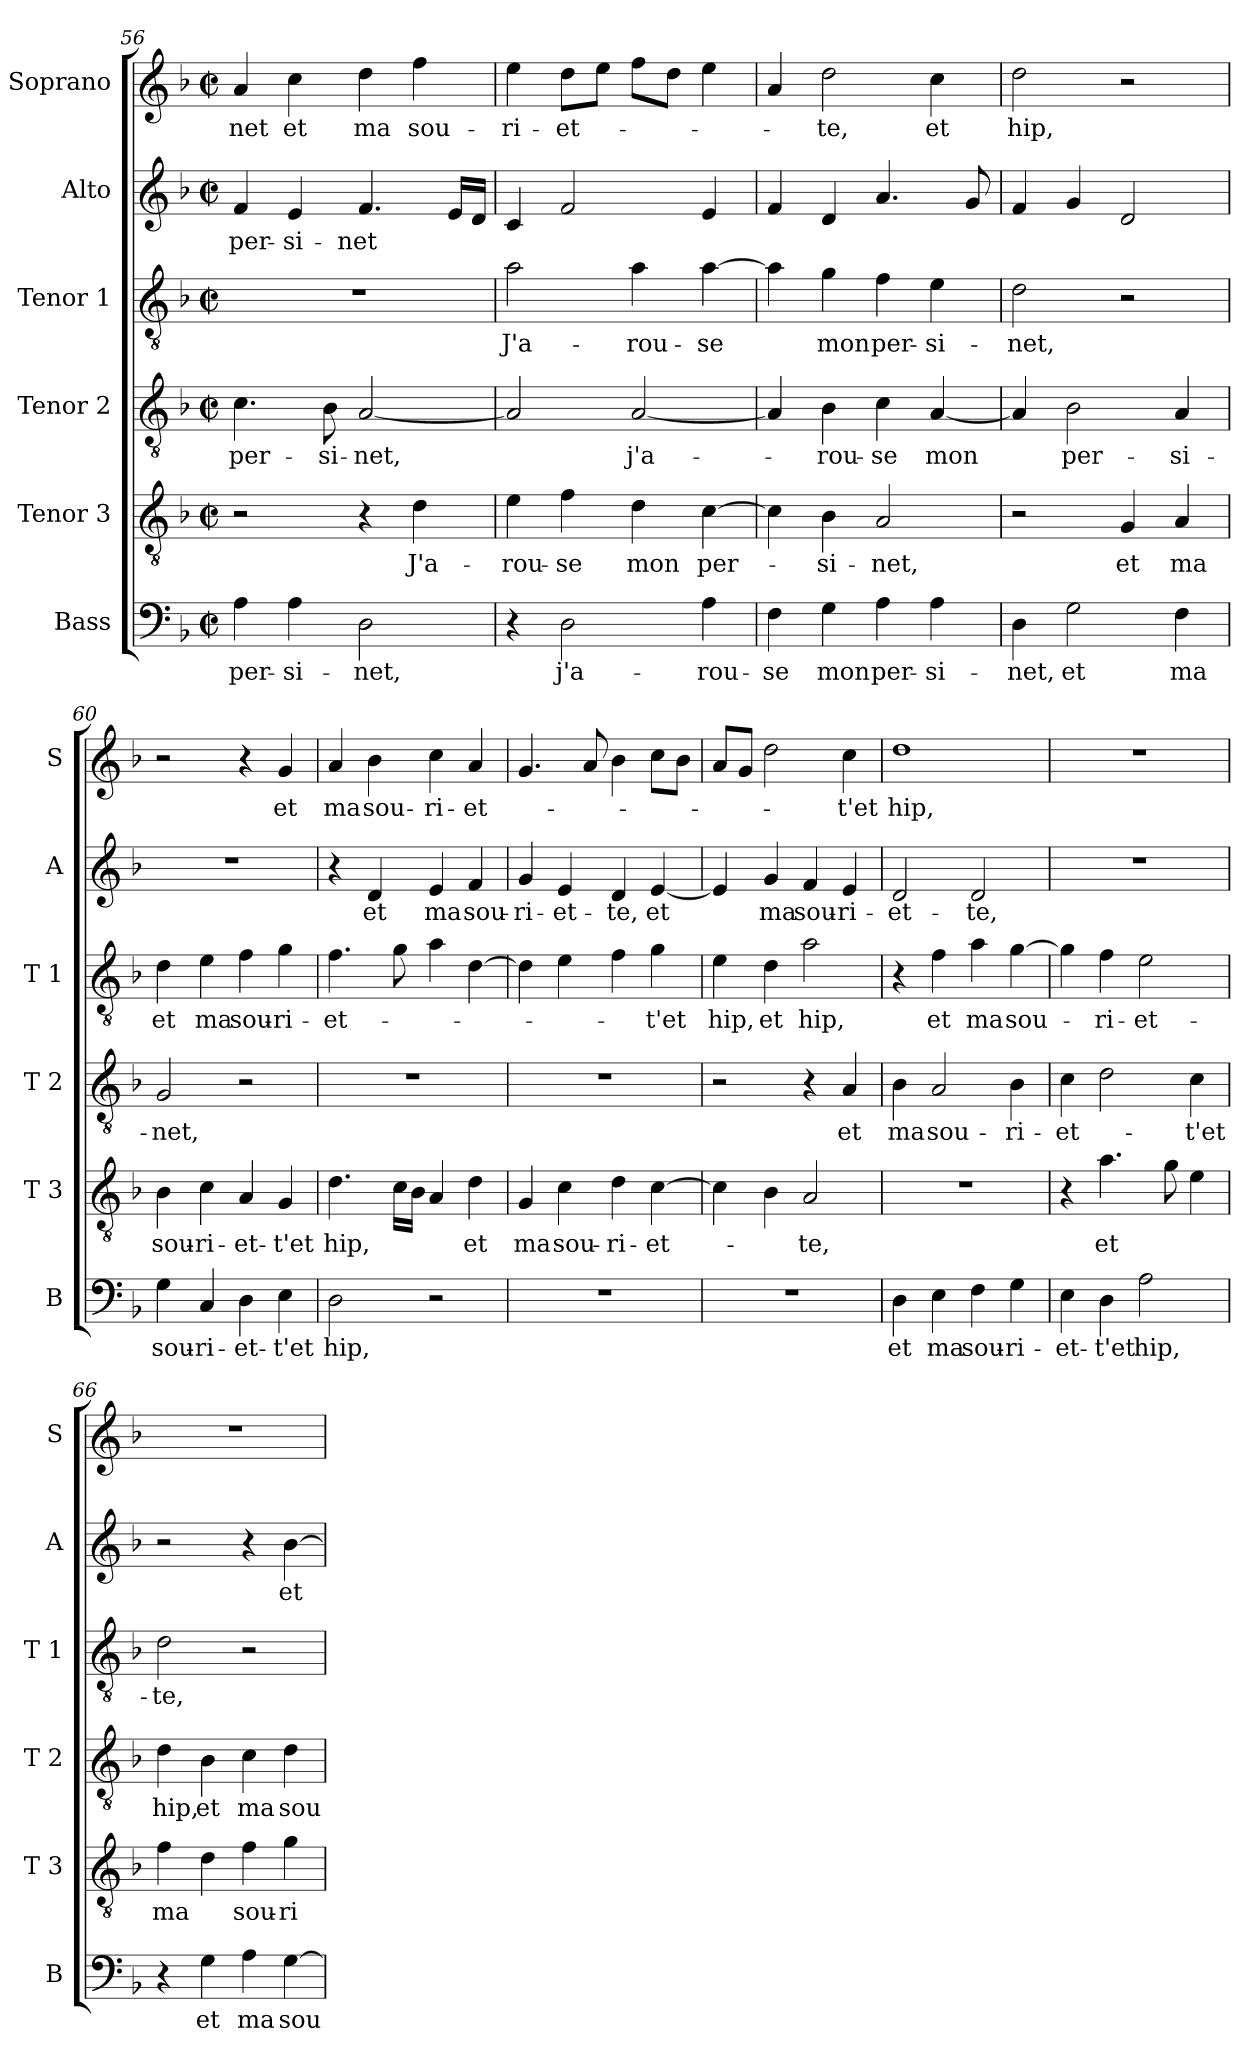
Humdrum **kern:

**kern	**text	**kern	**text	**kern	**text	**kern	**text	**kern	**text	**kern	**text
*part6	*part6	*part5	*part5	*part4	*part4	*part3	*part3	*part2	*part2	*part1	*part1
*staff6	*staff6	*staff5	*staff5	*staff4	*staff4	*staff3	*staff3	*staff2	*staff2	*staff1	*staff1
*I"Bass	*	*I"Tenor 3	*	*I"Tenor 2	*	*I"Tenor 1	*	*I"Alto	*	*I"Soprano	*
*I'B	*	*I'T 3	*	*I'T 2	*	*I'T 1	*	*I'A	*	*I'S	*
*clefF4	*	*clefGv2	*	*clefGv2	*	*clefGv2	*	*clefG2	*	*clefG2	*
*k[b-]	*	*k[b-]	*	*k[b-]	*	*k[b-]	*	*k[b-]	*	*k[b-]	*
*F:	*	*F:	*	*F:	*	*F:	*	*F:	*	*F:	*
*M2/2	*	*M2/2	*	*M2/2	*	*M2/2	*	*M2/2	*	*M2/2	*
*met(c|)	*	*met(c|)	*	*met(c|)	*	*met(c|)	*	*met(c|)	*	*met(c|)	*
=56	=56	=56	=56	=56	=56	=56	=56	=56	=56	=56	=56
4A\	per-	2r	.	4.c\	per-	1r	.	4f/	per-	4a/	-net
4A\	-si-	.	.	.	.	.	.	4e/	-si-	4cc\	et
.	.	.	.	8B-\	-si-	.	.	.	.	.	.
2D\	-net,	4r	.	[2A/	-net,	.	.	4.f/	-net	4dd\	ma
.	.	4d\	J'a-	.	.	.	.	.	.	4ff\	sou-
.	.	.	.	.	.	.	.	16e/LL	.	.	.
.	.	.	.	.	.	.	.	16d/JJ	.	.	.
!!LO:PB:g=z
=57	=57	=57	=57	=57	=57	=57	=57	=57	=57	=57	=57
4r	.	4e\	-rou-	2A/]	.	2a\	J'a-	4c/	.	4ee\	-ri-
2D\	j'a-	4f\	-se	.	.	.	.	2f/	.	8dd\L	-et-
.	.	.	.	.	.	.	.	.	.	8ee\J	.
.	.	4d\	mon	[2A/	j'a-	4a\	-rou-	.	.	8ff\L	.
.	.	.	.	.	.	.	.	.	.	8dd\J	.
4A\	-rou-	[4c\	per-	.	.	[4a\	-se	4e/	.	4ee\	.
=58	=58	=58	=58	=58	=58	=58	=58	=58	=58	=58	=58
4F\	-se	4c\]	.	4A/]	.	4a\]	.	4f/	.	4a/	.
4G\	mon	4B-\	-si-	4B-\	-rou-	4g\	mon	4d/	.	2dd\	-te,
4A\	per-	2A/	-net,	4c\	-se	4f\	per-	4.a/	.	.	.
4A\	-si-	.	.	[4A/	mon	4e\	-si-	.	.	4cc\	et
.	.	.	.	.	.	.	.	8g/	.	.	.
=59	=59	=59	=59	=59	=59	=59	=59	=59	=59	=59	=59
4D\	-net,	2r	.	4A/]	.	2d\	-net,	4f/	.	2dd\	hip,
2G\	et	.	.	2B-\	per-	.	.	4g/	.	.	.
.	.	4G/	et	.	.	2r	.	2d/	.	2r	.
4F\	ma	4A/	ma	4A/	-si-	.	.	.	.	.	.
=60	=60	=60	=60	=60	=60	=60	=60	=60	=60	=60	=60
4G\	sou-	4B-\	sou-	2G/	-net,	4d\	et	1r	.	2r	.
4C/	-ri-	4c\	-ri-	.	.	4e\	ma	.	.	.	.
4D\	-et-	4A/	-et-	2r	.	4f\	sou-	.	.	4r	.
4E\	-t'et	4G/	-t'et	.	.	4g\	-ri-	.	.	4g/	et
=61	=61	=61	=61	=61	=61	=61	=61	=61	=61	=61	=61
2D\	hip,	4.d\	hip,	1r	.	4.f\	-et-	4r	.	4a/	ma
.	.	.	.	.	.	.	.	4d/	et	4b-\	sou-
.	.	16c\LL	.	.	.	8g\	.	.	.	.	.
.	.	16B-\JJ	.	.	.	.	.	.	.	.	.
2r	.	4A/	.	.	.	4a\	.	4e/	ma	4cc\	-ri-
.	.	4d\	et	.	.	[4d\	.	4f/	sou-	4a/	-et-
=62	=62	=62	=62	=62	=62	=62	=62	=62	=62	=62	=62
1r	.	4G/	ma	1r	.	4d\]	.	4g/	-ri-	4.g/	.
.	.	4c\	sou-	.	.	4e\	.	4e/	-et-	.	.
.	.	.	.	.	.	.	.	.	.	8a/	.
.	.	4d\	-ri-	.	.	4f\	.	4d/	-te,	4b-\	.
.	.	[4c\	-et-	.	.	4g\	-t'et	[4e/	et	8cc\L	.
.	.	.	.	.	.	.	.	.	.	8b-\J	.
!!LO:LB:g=z
=63	=63	=63	=63	=63	=63	=63	=63	=63	=63	=63	=63
1r	.	4c\]	.	2r	.	4e\	hip,	4e/]	.	8a/L	.
.	.	.	.	.	.	.	.	.	.	8g/J	.
.	.	4B-\	.	.	.	4d\	et	4g/	ma	2dd\	.
.	.	2A/	-te,	4r	.	2a\	hip,	4f/	sou-	.	.
.	.	.	.	4A/	et	.	.	4e/	-ri-	4cc\	-t'et
=64	=64	=64	=64	=64	=64	=64	=64	=64	=64	=64	=64
4D\	et	1r	.	4B-\	ma	4r	.	2d/	-et-	1dd	hip,
4E\	ma	.	.	2A/	sou-	4f\	et	.	.	.	.
4F\	sou-	.	.	.	.	4a\	ma	2d/	-te,	.	.
4G\	-ri-	.	.	4B-\	-ri-	[4g\	sou-	.	.	.	.
=65	=65	=65	=65	=65	=65	=65	=65	=65	=65	=65	=65
4E\	-et-	4r	.	4c\	-et-	4g\]	.	1r	.	1r	.
4D\	-t'et	4.a\	et	2d\	.	4f\	-ri-	.	.	.	.
2A\	hip,	.	.	.	.	2e\	-et-	.	.	.	.
.	.	8g\	.	.	.	.	.	.	.	.	.
.	.	4e\	.	4c\	-t'et	.	.	.	.	.	.
=66	=66	=66	=66	=66	=66	=66	=66	=66	=66	=66	=66
4r	.	4f\	ma	4d\	hip,	2d\	-te,	2r	.	1r	.
4G\	et	4d\	.	4B-\	et	.	.	.	.	.	.
4A\	ma	4f\	sou-	4c\	ma	2r	.	4r	.	.	.
[4G\	sou-	4g\	-ri-	4d\	sou-	.	.	[4b-\	et	.	.
=	=	=	=	=	=	=	=	=	=	=	=
*-	*-	*-	*-	*-	*-	*-	*-	*-	*-	*-	*-
